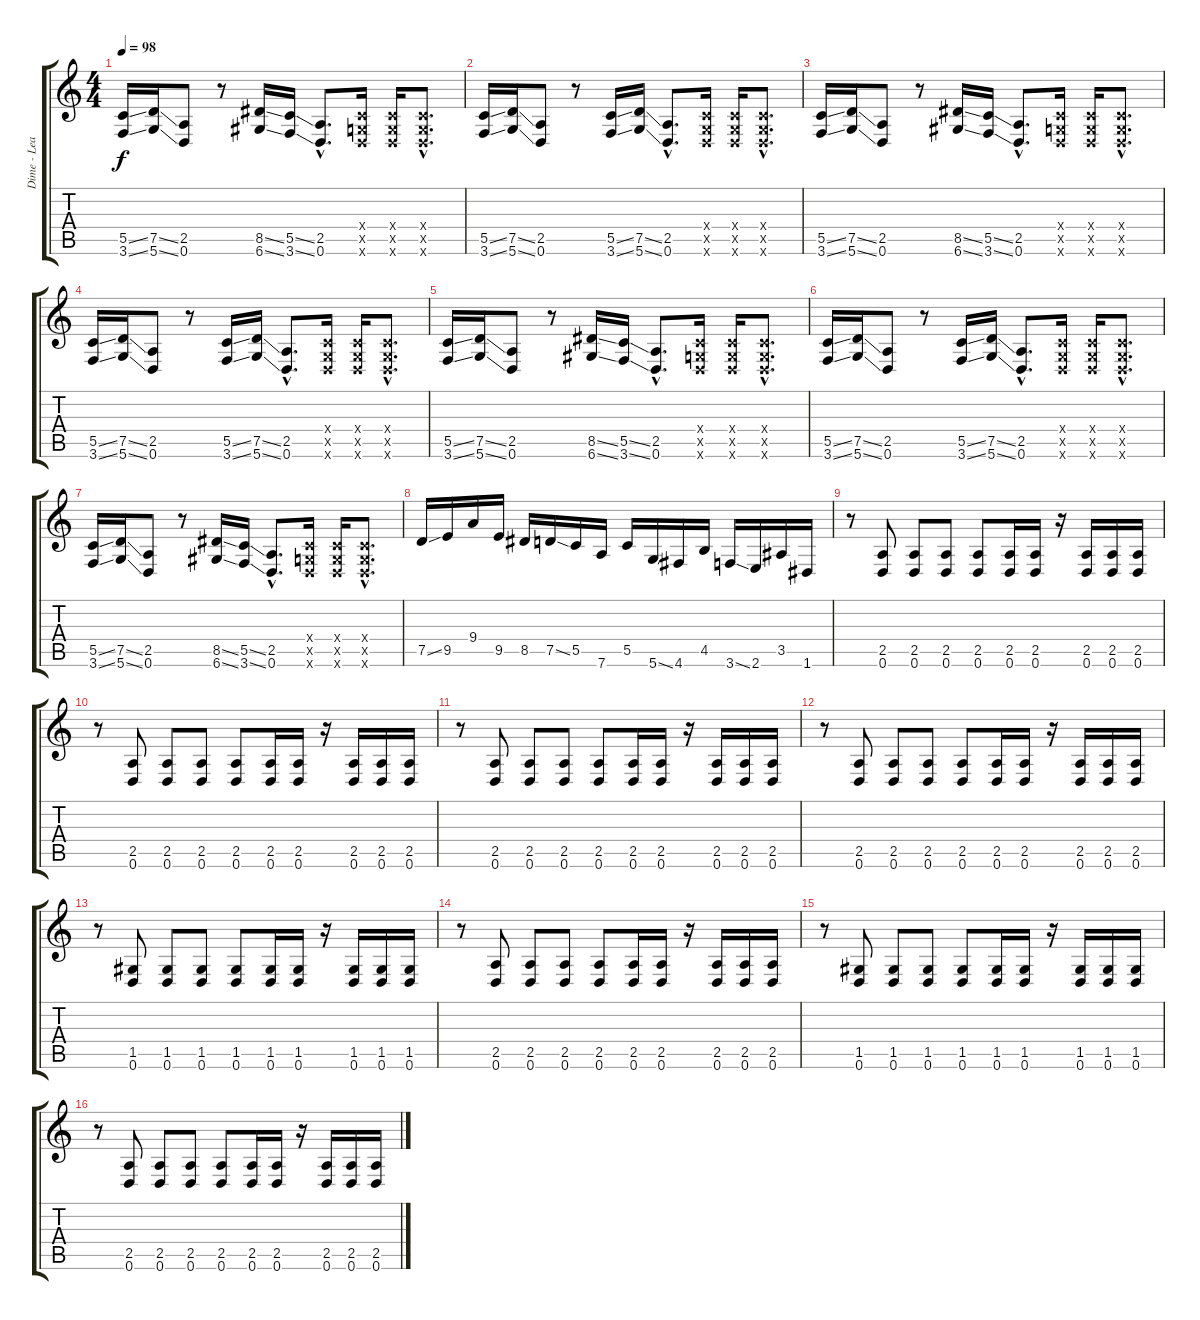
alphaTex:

\track ("Dime - Lead Guitar" "Dime - Lea") {instrument overdrivenguitar}
\staff {score tabs}
\tuning (D4 A3 F3 C3 G2 D2) {hide}
\ts (4 4)
\tempo 98
\clef g2
\ks c
(5.5{ss} 3.6{ss}).16{dy f} (7.5{ss} 5.6{ss}).16 (2.5 0.6).8 r.8 (8.5{ss} 6.6{ss}).16 (5.5{ss} 3.6{ss}).16 (2.5{hac} 0.6{hac}).8{d} (0.4{x} 0.5{x} 0.6{x}).16 (0.4{x} 0.5{x} 0.6{x}).16 (0.4{hac x} 0.5{hac x} 0.6{hac x}).8{d} |
(5.5{ss} 3.6{ss}).16 (7.5{ss} 5.6{ss}).16 (2.5 0.6).8 r.8 (5.5{ss} 3.6{ss}).16 (7.5{ss} 5.6{ss}).16 (2.5{hac} 0.6{hac}).8{d} (0.4{x} 0.5{x} 0.6{x}).16 (0.4{x} 0.5{x} 0.6{x}).16 (0.4{hac x} 0.5{hac x} 0.6{hac x}).8{d} |
(5.5{ss} 3.6{ss}).16 (7.5{ss} 5.6{ss}).16 (2.5 0.6).8 r.8 (8.5{ss} 6.6{ss}).16 (5.5{ss} 3.6{ss}).16 (2.5{hac} 0.6{hac}).8{d} (0.4{x} 0.5{x} 0.6{x}).16 (0.4{x} 0.5{x} 0.6{x}).16 (0.4{hac x} 0.5{hac x} 0.6{hac x}).8{d} |
(5.5{ss} 3.6{ss}).16 (7.5{ss} 5.6{ss}).16 (2.5 0.6).8 r.8 (5.5{ss} 3.6{ss}).16 (7.5{ss} 5.6{ss}).16 (2.5{hac} 0.6{hac}).8{d} (0.4{x} 0.5{x} 0.6{x}).16 (0.4{x} 0.5{x} 0.6{x}).16 (0.4{hac x} 0.5{hac x} 0.6{hac x}).8{d} |
(5.5{ss} 3.6{ss}).16 (7.5{ss} 5.6{ss}).16 (2.5 0.6).8 r.8 (8.5{ss} 6.6{ss}).16 (5.5{ss} 3.6{ss}).16 (2.5{hac} 0.6{hac}).8{d} (0.4{x} 0.5{x} 0.6{x}).16 (0.4{x} 0.5{x} 0.6{x}).16 (0.4{hac x} 0.5{hac x} 0.6{hac x}).8{d} |
(5.5{ss} 3.6{ss}).16 (7.5{ss} 5.6{ss}).16 (2.5 0.6).8 r.8 (5.5{ss} 3.6{ss}).16 (7.5{ss} 5.6{ss}).16 (2.5{hac} 0.6{hac}).8{d} (0.4{x} 0.5{x} 0.6{x}).16 (0.4{x} 0.5{x} 0.6{x}).16 (0.4{hac x} 0.5{hac x} 0.6{hac x}).8{d} |
(5.5{ss} 3.6{ss}).16 (7.5{ss} 5.6{ss}).16 (2.5 0.6).8 r.8 (8.5{ss} 6.6{ss}).16 (5.5{ss} 3.6{ss}).16 (2.5{hac} 0.6{hac}).8{d} (0.4{x} 0.5{x} 0.6{x}).16 (0.4{x} 0.5{x} 0.6{x}).16 (0.4{hac x} 0.5{hac x} 0.6{hac x}).8{d} |
7.5{ss}.16 9.5.16 9.4.16 9.5.16 8.5.16 7.5{ss}.16 5.5.16 7.6.16 5.5.16 5.6{ss}.16 4.6.16 4.5.16 3.6{ss}.16 2.6.16 3.5.16 1.6.16 |
r.8 (2.5 0.6).8 (2.5 0.6).8 (2.5 0.6).8 (2.5 0.6).8 (2.5 0.6).16 (2.5 0.6).16 r.16 (2.5 0.6).16 (2.5 0.6).16 (2.5 0.6).16 |
r.8 (2.5 0.6).8 (2.5 0.6).8 (2.5 0.6).8 (2.5 0.6).8 (2.5 0.6).16 (2.5 0.6).16 r.16 (2.5 0.6).16 (2.5 0.6).16 (2.5 0.6).16 |
r.8 (2.5 0.6).8 (2.5 0.6).8 (2.5 0.6).8 (2.5 0.6).8 (2.5 0.6).16 (2.5 0.6).16 r.16 (2.5 0.6).16 (2.5 0.6).16 (2.5 0.6).16 |
r.8 (2.5 0.6).8 (2.5 0.6).8 (2.5 0.6).8 (2.5 0.6).8 (2.5 0.6).16 (2.5 0.6).16 r.16 (2.5 0.6).16 (2.5 0.6).16 (2.5 0.6).16 |
r.8 (1.5 0.6).8 (1.5 0.6).8 (1.5 0.6).8 (1.5 0.6).8 (1.5 0.6).16 (1.5 0.6).16 r.16 (1.5 0.6).16 (1.5 0.6).16 (1.5 0.6).16 |
r.8 (2.5 0.6).8 (2.5 0.6).8 (2.5 0.6).8 (2.5 0.6).8 (2.5 0.6).16 (2.5 0.6).16 r.16 (2.5 0.6).16 (2.5 0.6).16 (2.5 0.6).16 |
r.8 (1.5 0.6).8 (1.5 0.6).8 (1.5 0.6).8 (1.5 0.6).8 (1.5 0.6).16 (1.5 0.6).16 r.16 (1.5 0.6).16 (1.5 0.6).16 (1.5 0.6).16 |
r.8 (2.5 0.6).8 (2.5 0.6).8 (2.5 0.6).8 (2.5 0.6).8 (2.5 0.6).16 (2.5 0.6).16 r.16 (2.5 0.6).16 (2.5 0.6).16 (2.5 0.6).16
